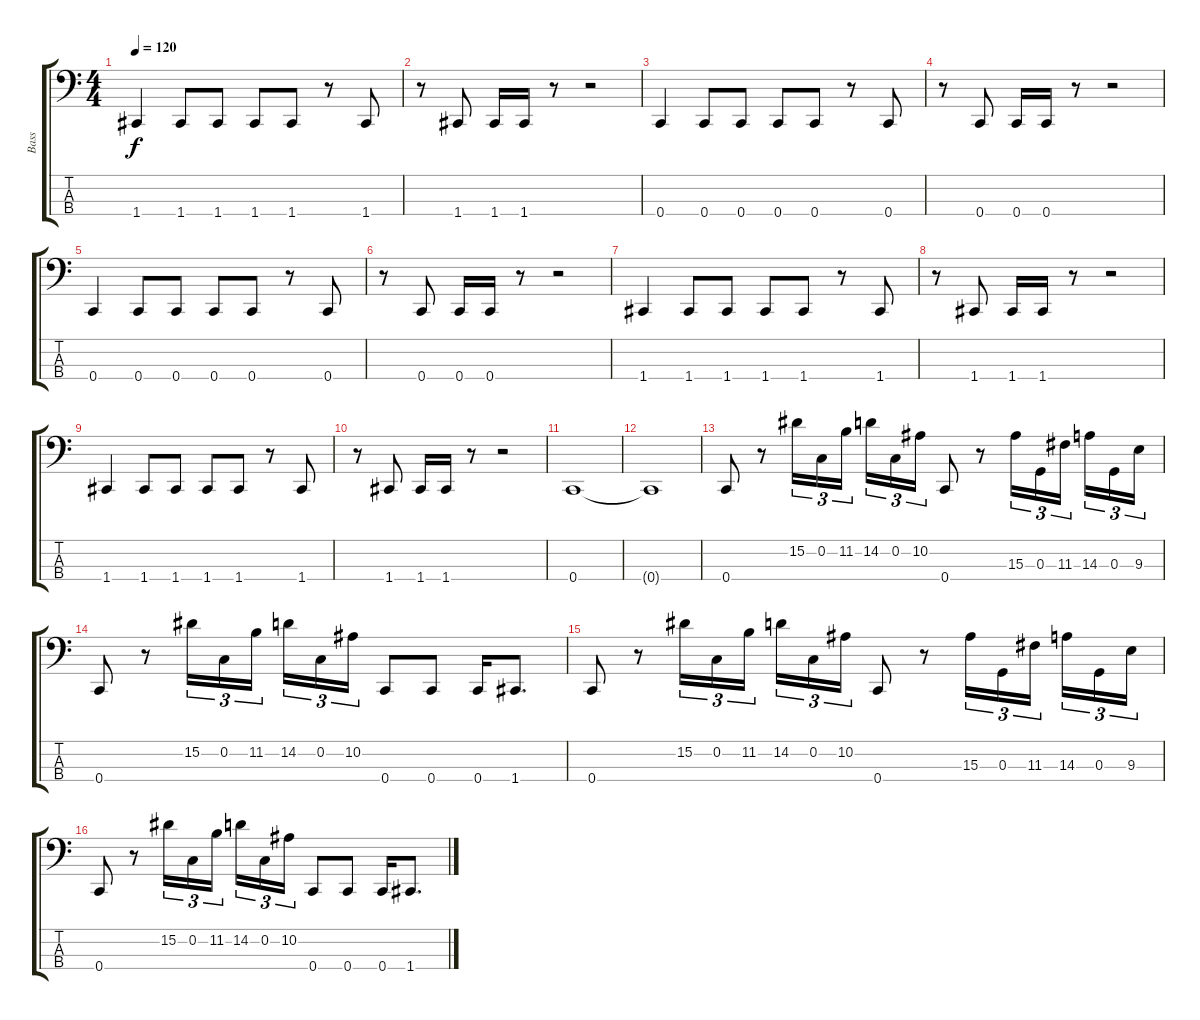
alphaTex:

\track ("Bass" "Bass") {instrument electricbassfinger}
\staff {score tabs}
\tuning (F2 C2 G1 C1) {hide}
\ts (4 4)
\tempo 120
\clef f4
\ks c
1.4.4{dy f} 1.4.8 1.4.8 1.4.8 1.4.8 r.8 1.4.8 |
r.8 1.4.8 1.4.16 1.4.16 r.8 r.2 |
0.4.4 0.4.8 0.4.8 0.4.8 0.4.8 r.8 0.4.8 |
r.8 0.4.8 0.4.16 0.4.16 r.8 r.2 |
0.4.4 0.4.8 0.4.8 0.4.8 0.4.8 r.8 0.4.8 |
r.8 0.4.8 0.4.16 0.4.16 r.8 r.2 |
1.4.4 1.4.8 1.4.8 1.4.8 1.4.8 r.8 1.4.8 |
r.8 1.4.8 1.4.16 1.4.16 r.8 r.2 |
1.4.4 1.4.8 1.4.8 1.4.8 1.4.8 r.8 1.4.8 |
r.8 1.4.8 1.4.16 1.4.16 r.8 r.2 |
0.4.1 |
0.4{t}.1 |
0.4.8 r.8 15.2.16{tu (3 2)} 0.2.16{tu (3 2)} 11.2.16{tu (3 2) beam splitsecondary} 14.2.16{tu (3 2)} 0.2.16{tu (3 2)} 10.2.16{tu (3 2)} 0.4.8 r.8 15.3.16{tu (3 2)} 0.3.16{tu (3 2)} 11.3.16{tu (3 2) beam splitsecondary} 14.3.16{tu (3 2)} 0.3.16{tu (3 2)} 9.3.16{tu (3 2)} |
0.4.8 r.8 15.2.16{tu (3 2)} 0.2.16{tu (3 2)} 11.2.16{tu (3 2) beam splitsecondary} 14.2.16{tu (3 2)} 0.2.16{tu (3 2)} 10.2.16{tu (3 2)} 0.4.8 0.4.8 0.4.16 1.4.8{d} |
0.4.8 r.8 15.2.16{tu (3 2)} 0.2.16{tu (3 2)} 11.2.16{tu (3 2) beam splitsecondary} 14.2.16{tu (3 2)} 0.2.16{tu (3 2)} 10.2.16{tu (3 2)} 0.4.8 r.8 15.3.16{tu (3 2)} 0.3.16{tu (3 2)} 11.3.16{tu (3 2) beam splitsecondary} 14.3.16{tu (3 2)} 0.3.16{tu (3 2)} 9.3.16{tu (3 2)} |
0.4.8 r.8 15.2.16{tu (3 2)} 0.2.16{tu (3 2)} 11.2.16{tu (3 2) beam splitsecondary} 14.2.16{tu (3 2)} 0.2.16{tu (3 2)} 10.2.16{tu (3 2)} 0.4.8 0.4.8 0.4.16 1.4.8{d}
